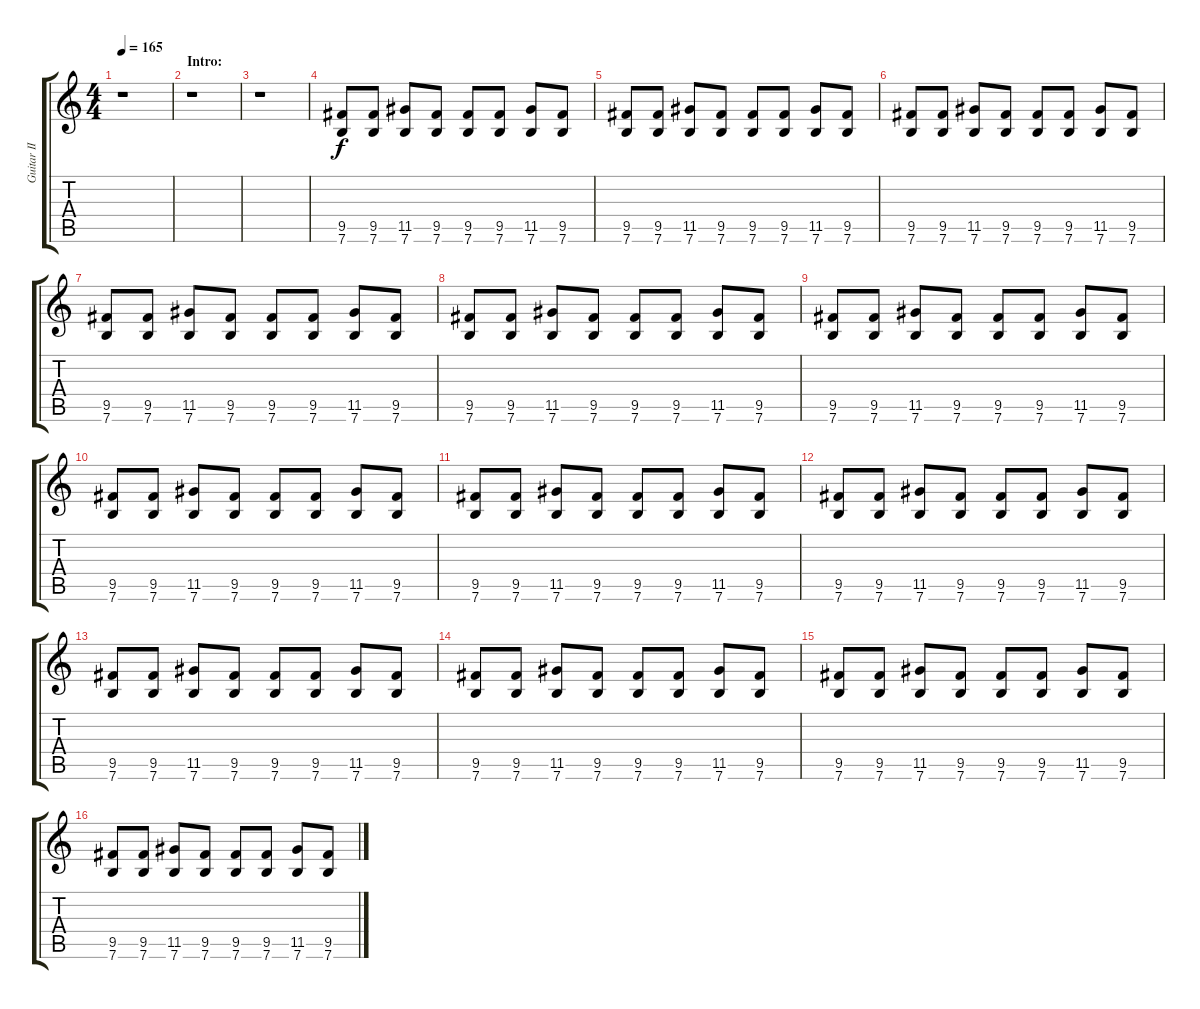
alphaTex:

\track ("Guitar II" "Guitar II") {instrument distortionguitar}
\staff {score tabs}
\tuning (E4 B3 G3 D3 A2 E2) {hide}
\ts (4 4)
\tempo 165
\clef g2
\ks c
r.1{dy f instrument distortionguitar} |
\section ("" "Intro:")
r.1 |
r.1 |
(9.5 7.6).8 (9.5 7.6).8 (11.5 7.6).8 (9.5 7.6).8 (9.5 7.6).8 (9.5 7.6).8 (11.5 7.6).8 (9.5 7.6).8 |
(9.5 7.6).8 (9.5 7.6).8 (11.5 7.6).8 (9.5 7.6).8 (9.5 7.6).8 (9.5 7.6).8 (11.5 7.6).8 (9.5 7.6).8 |
(9.5 7.6).8 (9.5 7.6).8 (11.5 7.6).8 (9.5 7.6).8 (9.5 7.6).8 (9.5 7.6).8 (11.5 7.6).8 (9.5 7.6).8 |
(9.5 7.6).8 (9.5 7.6).8 (11.5 7.6).8 (9.5 7.6).8 (9.5 7.6).8 (9.5 7.6).8 (11.5 7.6).8 (9.5 7.6).8 |
(9.5 7.6).8 (9.5 7.6).8 (11.5 7.6).8 (9.5 7.6).8 (9.5 7.6).8 (9.5 7.6).8 (11.5 7.6).8 (9.5 7.6).8 |
(9.5 7.6).8 (9.5 7.6).8 (11.5 7.6).8 (9.5 7.6).8 (9.5 7.6).8 (9.5 7.6).8 (11.5 7.6).8 (9.5 7.6).8 |
(9.5 7.6).8 (9.5 7.6).8 (11.5 7.6).8 (9.5 7.6).8 (9.5 7.6).8 (9.5 7.6).8 (11.5 7.6).8 (9.5 7.6).8 |
(9.5 7.6).8 (9.5 7.6).8 (11.5 7.6).8 (9.5 7.6).8 (9.5 7.6).8 (9.5 7.6).8 (11.5 7.6).8 (9.5 7.6).8 |
(9.5 7.6).8 (9.5 7.6).8 (11.5 7.6).8 (9.5 7.6).8 (9.5 7.6).8 (9.5 7.6).8 (11.5 7.6).8 (9.5 7.6).8 |
(9.5 7.6).8 (9.5 7.6).8 (11.5 7.6).8 (9.5 7.6).8 (9.5 7.6).8 (9.5 7.6).8 (11.5 7.6).8 (9.5 7.6).8 |
(9.5 7.6).8 (9.5 7.6).8 (11.5 7.6).8 (9.5 7.6).8 (9.5 7.6).8 (9.5 7.6).8 (11.5 7.6).8 (9.5 7.6).8 |
(9.5 7.6).8 (9.5 7.6).8 (11.5 7.6).8 (9.5 7.6).8 (9.5 7.6).8 (9.5 7.6).8 (11.5 7.6).8 (9.5 7.6).8 |
(9.5 7.6).8 (9.5 7.6).8 (11.5 7.6).8 (9.5 7.6).8 (9.5 7.6).8 (9.5 7.6).8 (11.5 7.6).8 (9.5 7.6).8
